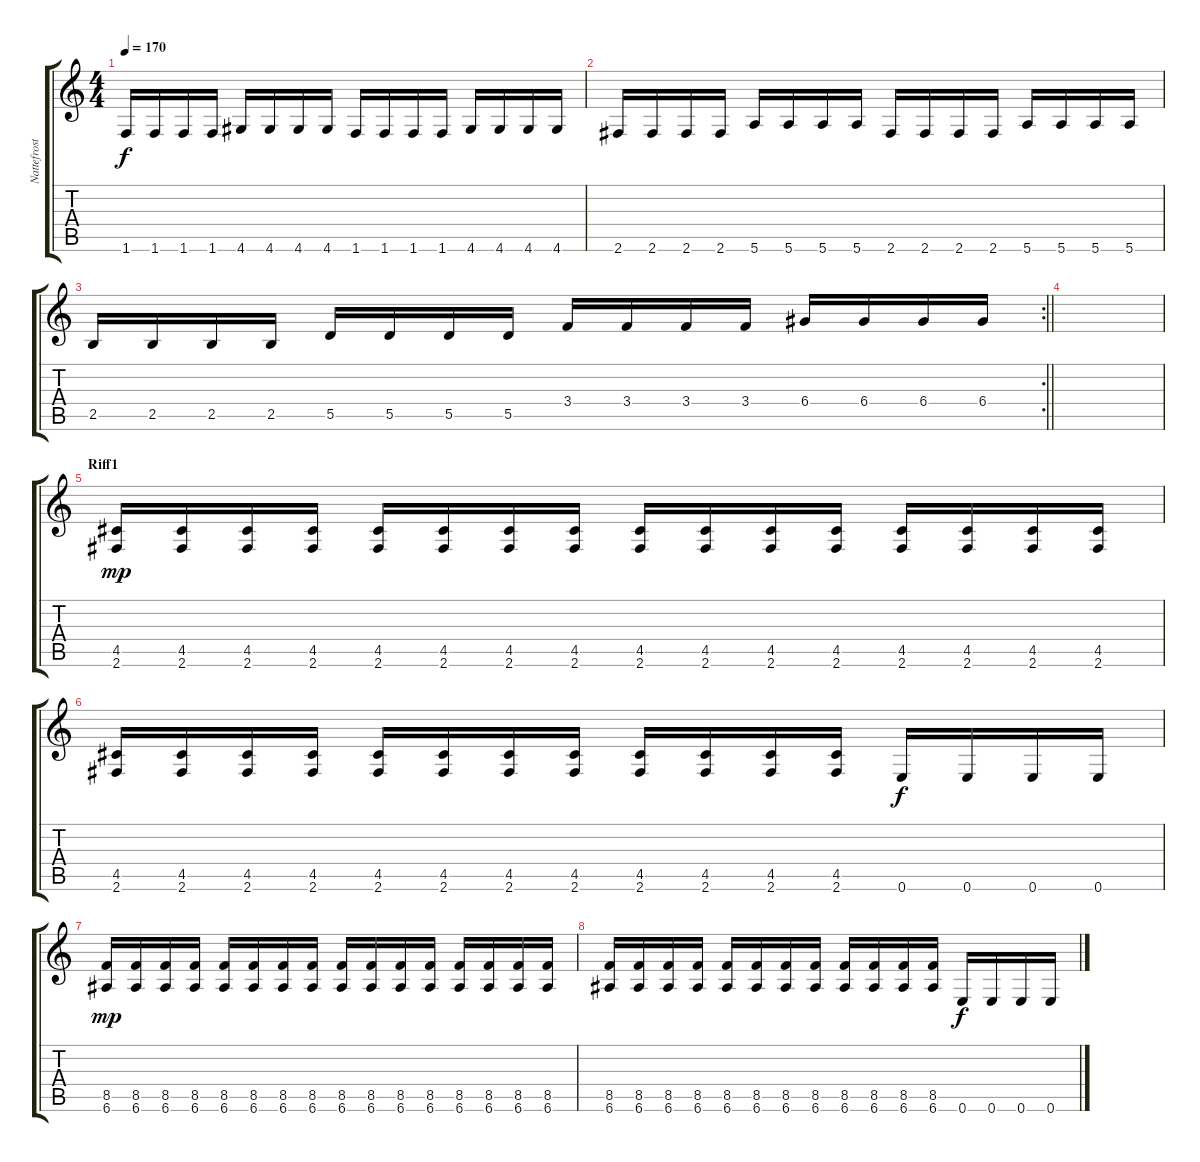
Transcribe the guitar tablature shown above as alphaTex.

\track ("Nattefrost - Guitar" "Nattefrost") {instrument distortionguitar}
\staff {score tabs}
\tuning (E4 B3 G3 D3 A2 E2) {hide}
\ts (4 4)
\tempo 170
\clef g2
\ks c
1.6.16{dy f} 1.6.16 1.6.16 1.6.16 4.6.16 4.6.16 4.6.16 4.6.16 1.6.16 1.6.16 1.6.16 1.6.16 4.6.16 4.6.16 4.6.16 4.6.16 |
2.6.16 2.6.16 2.6.16 2.6.16 5.6.16 5.6.16 5.6.16 5.6.16 2.6.16 2.6.16 2.6.16 2.6.16 5.6.16 5.6.16 5.6.16 5.6.16 |
\rc 2
\barLineRight lightlight
2.5.16 2.5.16 2.5.16 2.5.16 5.5.16 5.5.16 5.5.16 5.5.16 3.4.16 3.4.16 3.4.16 3.4.16 6.4.16 6.4.16 6.4.16 6.4.16 |
|
\section ("" "Riff1")
(4.5 2.6).16{dy mp} (4.5 2.6).16 (4.5 2.6).16 (4.5 2.6).16 (4.5 2.6).16 (4.5 2.6).16 (4.5 2.6).16 (4.5 2.6).16 (4.5 2.6).16 (4.5 2.6).16 (4.5 2.6).16 (4.5 2.6).16 (4.5 2.6).16 (4.5 2.6).16 (4.5 2.6).16 (4.5 2.6).16 |
(4.5 2.6).16 (4.5 2.6).16 (4.5 2.6).16 (4.5 2.6).16 (4.5 2.6).16 (4.5 2.6).16 (4.5 2.6).16 (4.5 2.6).16 (4.5 2.6).16 (4.5 2.6).16 (4.5 2.6).16 (4.5 2.6).16 0.6.16{dy f} 0.6.16 0.6.16 0.6.16 |
(8.5 6.6).16{dy mp} (8.5 6.6).16 (8.5 6.6).16 (8.5 6.6).16 (8.5 6.6).16 (8.5 6.6).16 (8.5 6.6).16 (8.5 6.6).16 (8.5 6.6).16 (8.5 6.6).16 (8.5 6.6).16 (8.5 6.6).16 (8.5 6.6).16 (8.5 6.6).16 (8.5 6.6).16 (8.5 6.6).16 |
(8.5 6.6).16 (8.5 6.6).16 (8.5 6.6).16 (8.5 6.6).16 (8.5 6.6).16 (8.5 6.6).16 (8.5 6.6).16 (8.5 6.6).16 (8.5 6.6).16 (8.5 6.6).16 (8.5 6.6).16 (8.5 6.6).16 0.6.16{dy f} 0.6.16 0.6.16 0.6.16
